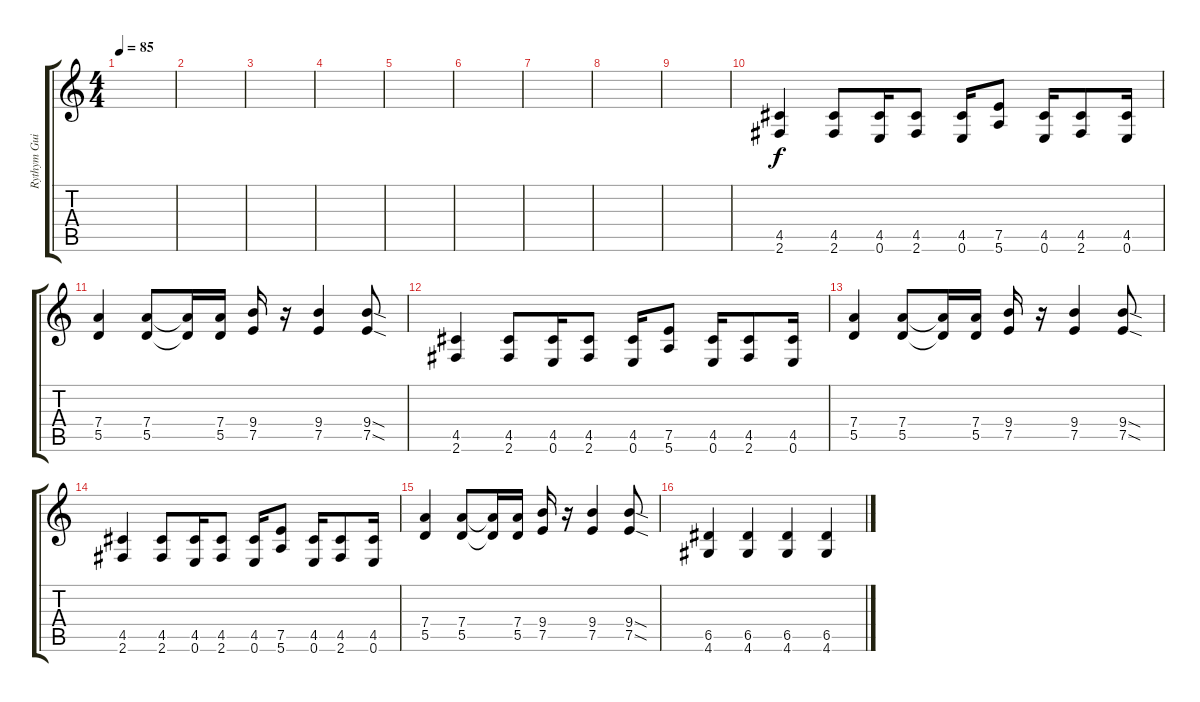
\track ("Rythym Guitar" "Rythym Gui") {instrument overdrivenguitar}
\staff {score tabs}
\tuning (E4 B3 G3 D3 A2 E2) {hide}
\ts (4 4)
\tempo 85
\clef g2
\ks c
|
|
|
|
|
|
|
|
|
(4.5 2.6).4 (4.5 2.6).8 (4.5 0.6).16 (4.5 2.6).8 (4.5 0.6).16 (7.5 5.6).8 (4.5 0.6).16 (4.5 2.6).8 (4.5 0.6).16 |
(7.4 5.5).4 (7.4 5.5).8 (7.4{t} 5.5{t}).16 (7.4 5.5).16 (9.4 7.5).16 r.16 (9.4 7.5).4 (9.4{sod} 7.5{sod}).8 |
(4.5 2.6).4 (4.5 2.6).8 (4.5 0.6).16 (4.5 2.6).8 (4.5 0.6).16 (7.5 5.6).8 (4.5 0.6).16 (4.5 2.6).8 (4.5 0.6).16 |
(7.4 5.5).4 (7.4 5.5).8 (7.4{t} 5.5{t}).16 (7.4 5.5).16 (9.4 7.5).16 r.16 (9.4 7.5).4 (9.4{sod} 7.5{sod}).8 |
(4.5 2.6).4 (4.5 2.6).8 (4.5 0.6).16 (4.5 2.6).8 (4.5 0.6).16 (7.5 5.6).8 (4.5 0.6).16 (4.5 2.6).8 (4.5 0.6).16 |
(7.4 5.5).4 (7.4 5.5).8 (7.4{t} 5.5{t}).16 (7.4 5.5).16 (9.4 7.5).16 r.16 (9.4 7.5).4 (9.4{sod} 7.5{sod}).8 |
(6.5 4.6).4 (6.5 4.6).4 (6.5 4.6).4 (6.5 4.6).4
